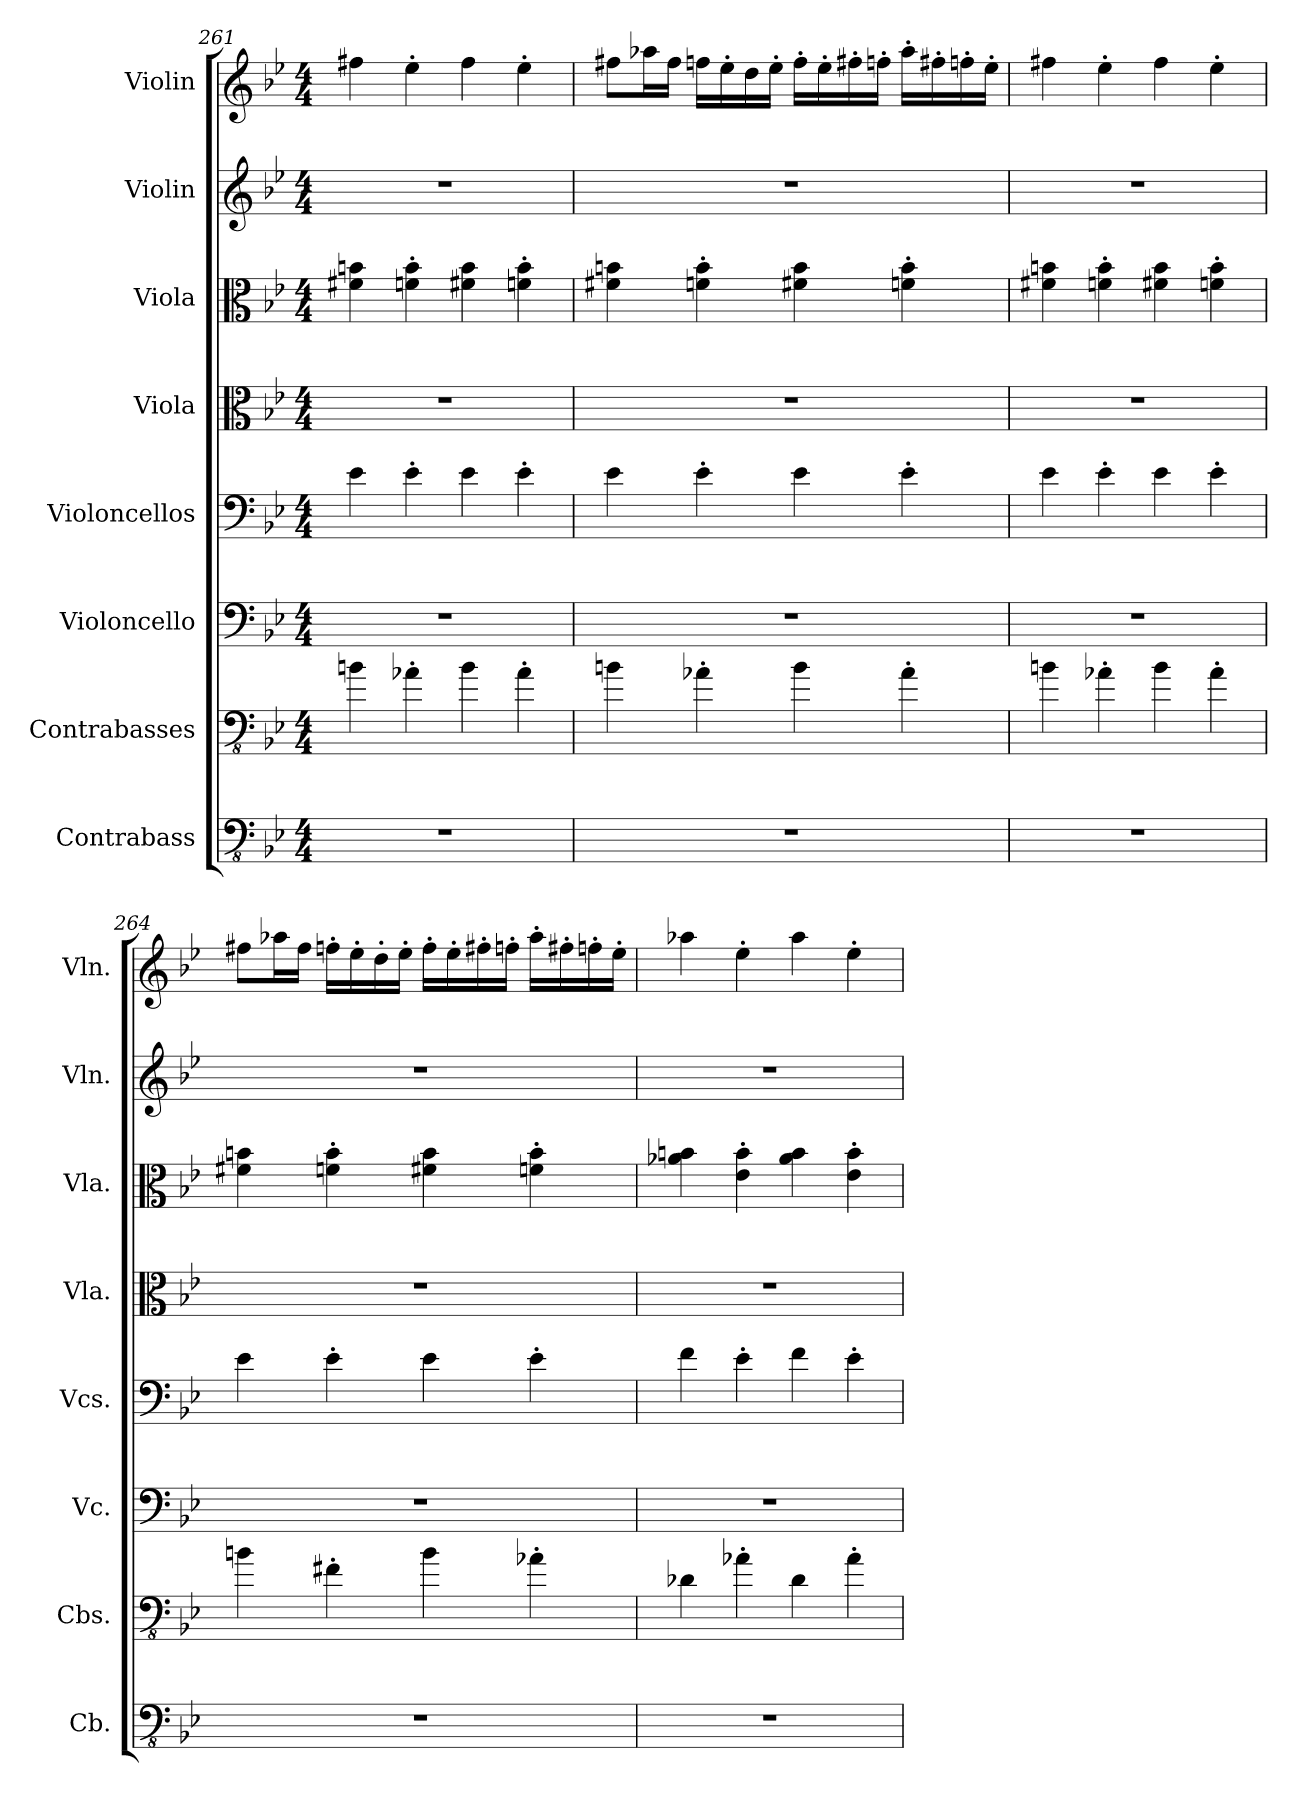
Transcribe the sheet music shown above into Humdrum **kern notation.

**kern	**kern	**kern	**kern	**kern	**kern	**kern	**kern
*part8	*part7	*part6	*part5	*part4	*part3	*part2	*part1
*staff8	*staff7	*staff6	*staff5	*staff4	*staff3	*staff2	*staff1
*I"Contrabass	*I"Contrabasses	*I"Violoncello	*I"Violoncellos	*I"Viola	*I"Viola	*I"Violin	*I"Violin
*I'Cb.	*I'Cbs.	*I'Vc.	*I'Vcs.	*I'Vla.	*I'Vla.	*I'Vln.	*I'Vln.
*clefFv4	*clefFv4	*clefF4	*clefF4	*clefC3	*clefC3	*clefG2	*clefG2
*ITrd7c12	*	*	*	*	*	*	*
*k[b-e-]	*k[b-e-]	*k[b-e-]	*k[b-e-]	*k[b-e-]	*k[b-e-]	*k[b-e-]	*k[b-e-]
*M4/4	*M4/4	*M4/4	*M4/4	*M4/4	*M4/4	*M4/4	*M4/4
=261	=261	=261	=261	=261	=261	=261	=261
1r	4Bn\	1r	4e-\	1r	4f#X\ 4bn\	1r	4ff#X\
.	4A-X'\	.	4e-'\	.	4fn\' 4b\'	.	4ee-'\
.	4B\	.	4e-\	.	4f#X\ 4b\	.	4ff#\
.	4A-'\	.	4e-'\	.	4fn\' 4b\'	.	4ee-'\
!!LO:PB:g=z
=262	=262	=262	=262	=262	=262	=262	=262
1r	4Bn\	1r	4e-\	1r	4f#X\ 4bn\	1r	8ff#X\L
.	.	.	.	.	.	.	16aa-X\L
.	.	.	.	.	.	.	16ff#\JJ
.	4A-X'\	.	4e-'\	.	4fn\' 4b\'	.	16ffn\LL
.	.	.	.	.	.	.	16ee-'\
.	.	.	.	.	.	.	16dd\
.	.	.	.	.	.	.	16ee-'\JJ
.	4B\	.	4e-\	.	4f#X\ 4b\	.	16ff'\LL
.	.	.	.	.	.	.	16ee-'\
.	.	.	.	.	.	.	16ff#X'\
.	.	.	.	.	.	.	16ffn'\JJ
.	4A-'\	.	4e-'\	.	4fn\' 4b\'	.	16aa-'\LL
.	.	.	.	.	.	.	16ff#X'\
.	.	.	.	.	.	.	16ffn'\
.	.	.	.	.	.	.	16ee-'\JJ
=263	=263	=263	=263	=263	=263	=263	=263
1r	4Bn\	1r	4e-\	1r	4f#X\ 4bn\	1r	4ff#X\
.	4A-X'\	.	4e-'\	.	4fn\' 4b\'	.	4ee-'\
.	4B\	.	4e-\	.	4f#X\ 4b\	.	4ff#\
.	4A-'\	.	4e-'\	.	4fn\' 4b\'	.	4ee-'\
!!LO:PB:g=z
=264	=264	=264	=264	=264	=264	=264	=264
1r	4Bn\	1r	4e-\	1r	4f#X\ 4bn\	1r	8ff#X\L
.	.	.	.	.	.	.	16aa-X\L
.	.	.	.	.	.	.	16ff#\JJ
.	4F#X'\	.	4e-'\	.	4fn\' 4b\'	.	16ffn'\LL
.	.	.	.	.	.	.	16ee-'\
.	.	.	.	.	.	.	16dd'\
.	.	.	.	.	.	.	16ee-'\JJ
.	4B\	.	4e-\	.	4f#X\ 4b\	.	16ff'\LL
.	.	.	.	.	.	.	16ee-'\
.	.	.	.	.	.	.	16ff#X'\
.	.	.	.	.	.	.	16ffn'\JJ
.	4A-X'\	.	4e-'\	.	4fn\' 4b\'	.	16aa-'\LL
.	.	.	.	.	.	.	16ff#X'\
.	.	.	.	.	.	.	16ffn'\
.	.	.	.	.	.	.	16ee-'\JJ
=265	=265	=265	=265	=265	=265	=265	=265
1r	4D-X\	1r	4f\	1r	4a-X\ 4bn\	1r	4aa-X\
.	4A-X'\	.	4e-'\	.	4e-\' 4b\'	.	4ee-'\
.	4D-\	.	4f\	.	4a-\ 4b\	.	4aa-\
.	4A-'\	.	4e-'\	.	4e-\' 4b\'	.	4ee-'\
=	=	=	=	=	=	=	=
*-	*-	*-	*-	*-	*-	*-	*-
